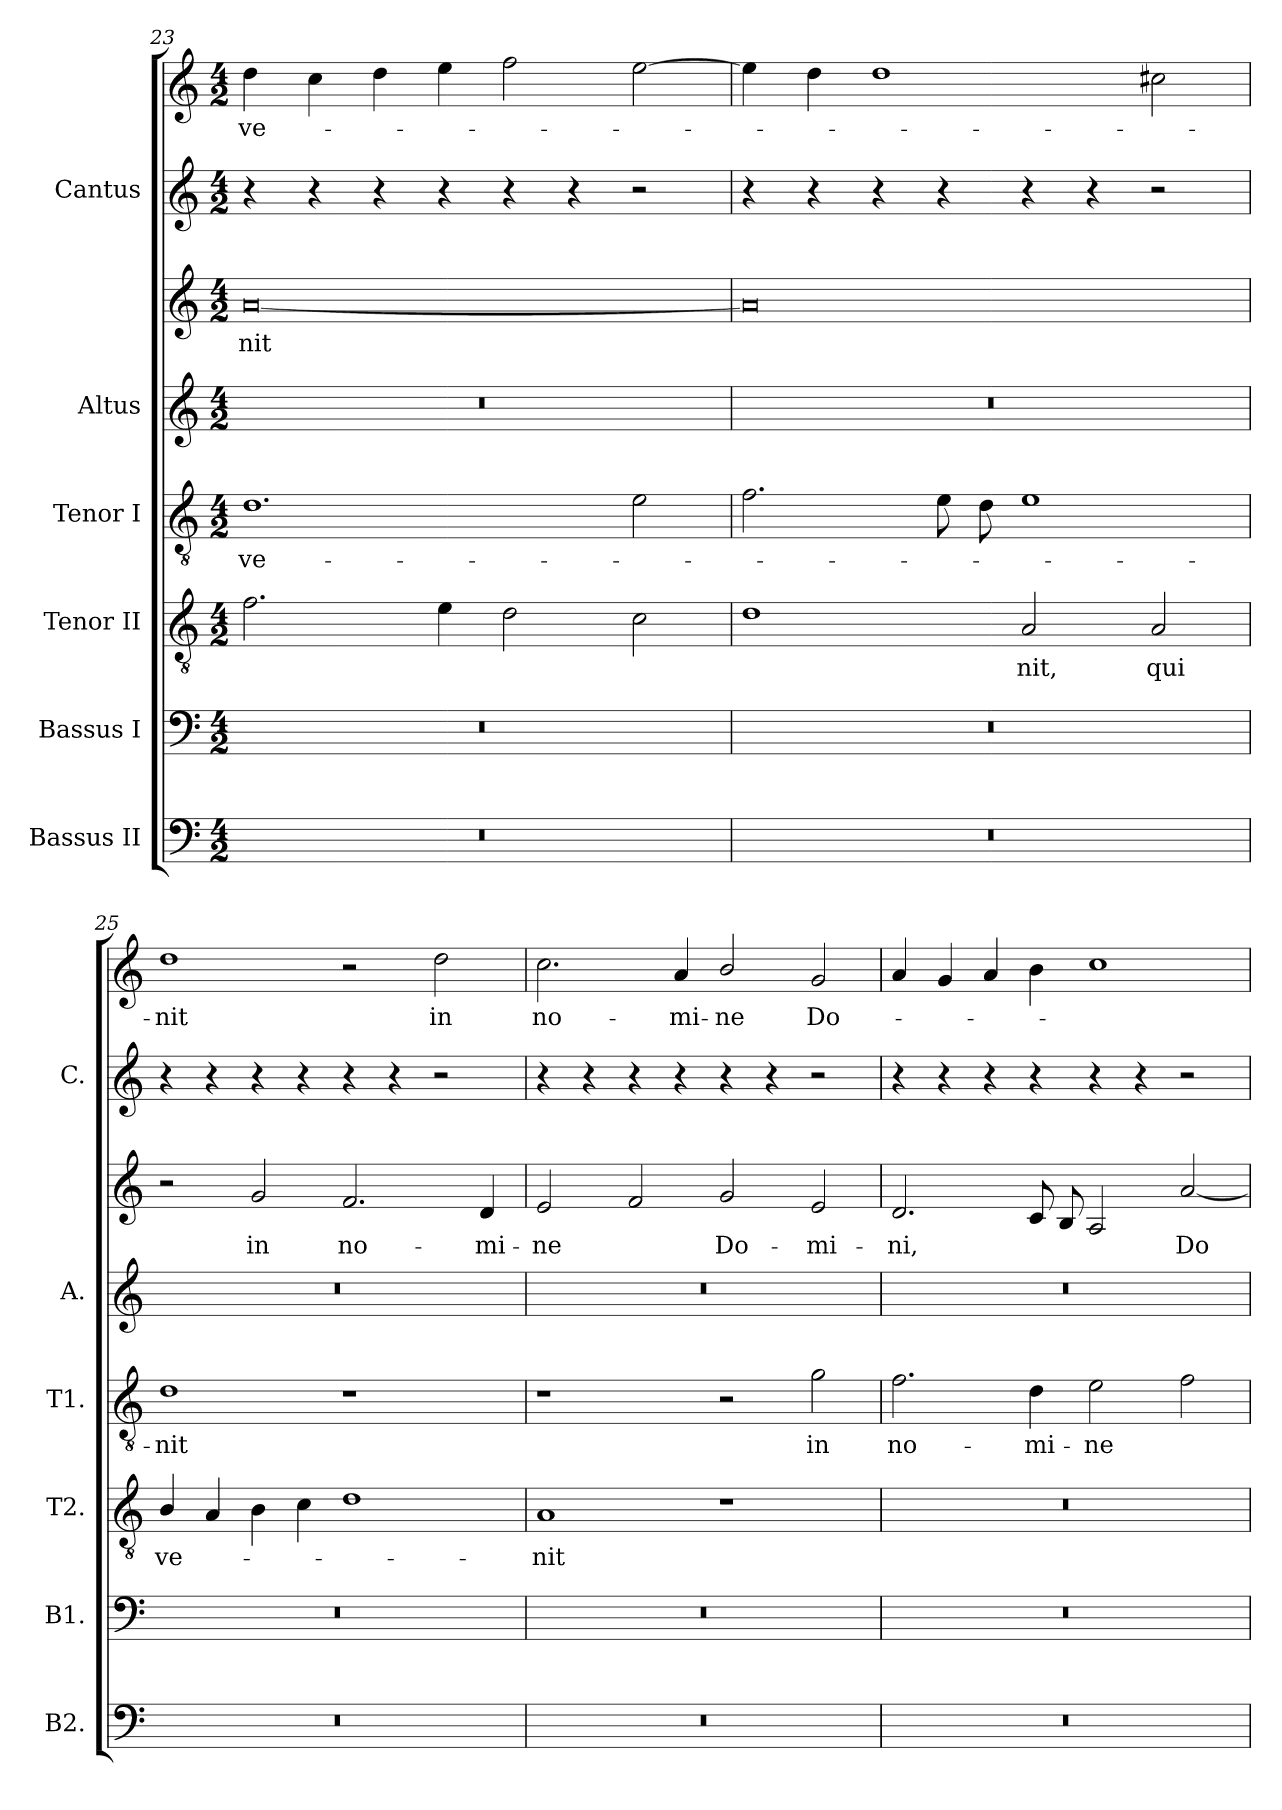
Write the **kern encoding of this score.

**kern	**kern	**kern	**text	**kern	**text	**kern	**kern	**text	**kern	**kern	**text
*part6	*part5	*part4	*part4	*part3	*part3	*part2	*part2	*part2	*part1	*part1	*part1
*staff8	*staff7	*staff6	*staff6	*staff5	*staff5	*staff4	*staff3	*staff3	*staff2	*staff1	*staff1
*I"Bassus II	*I"Bassus I	*I"Tenor II	*	*I"Tenor I	*	*I"Altus	*	*	*I"Cantus	*	*
*I'B2.	*I'B1.	*I'T2.	*	*I'T1.	*	*I'A.	*	*	*I'C.	*	*
*clefF4	*clefF4	*clefGv2	*	*clefGv2	*	*clefG2	*clefG2	*	*clefG2	*clefG2	*
*	*	*ITrd7c12	*	*ITrd7c12	*	*	*	*	*	*	*
*k[]	*k[]	*k[]	*	*k[]	*	*k[]	*k[]	*	*k[]	*k[]	*
*C:	*C:	*C:	*	*C:	*	*C:	*C:	*	*C:	*C:	*
*M4/2	*M4/2	*M4/2	*	*M4/2	*	*M4/2	*M4/2	*	*M4/2	*M4/2	*
=23	=23	=23	=23	=23	=23	=23	=23	=23	=23	=23	=23
!LO:N:vis=1	!LO:N:vis=1	!	!	!	!	!	!	!	!	!	!
!	!	!	!	!	!LO:LY:b:color=#000000	!LO:N:vis=1	!	!	!	!	!
!	!	!	!	!	!	!	!	!LO:LY:b:color=#000000	!	!	!
!	!	!	!	!	!	!	!	!	!	!	!LO:LY:b:color=#000000
0r	0r	2.Fi\	.	1.Di	ve-	0r	[0ai	-nit	4r	4ddi\	ve-
.	.	.	.	.	.	.	.	.	4r	4cci\	.
.	.	.	.	.	.	.	.	.	4r	4ddi\	.
.	.	4Ei\	.	.	.	.	.	.	4r	4eei\	.
.	.	2Di\	.	.	.	.	.	.	4r	2ffi\	.
.	.	.	.	.	.	.	.	.	4r	.	.
.	.	2Ci\	.	2Ei\	.	.	.	.	2r	[2eei\	.
!!LO:PB:g=z
=24	=24	=24	=24	=24	=24	=24	=24	=24	=24	=24	=24
!LO:N:vis=1	!LO:N:vis=1	!	!	!	!	!LO:N:vis=1	!	!	!	!	!
0r	0r	1Di	.	2.Fi\	.	0r	0ai]	.	4r	4eei\]	.
.	.	.	.	.	.	.	.	.	4r	4ddi\	.
.	.	.	.	.	.	.	.	.	4r	1ddi	.
.	.	.	.	8Ei\	.	.	.	.	4r	.	.
.	.	.	.	8Di\	.	.	.	.	.	.	.
!	!	!	!LO:LY:b:color=#000000	!	!	!	!	!	!	!	!
.	.	2AAi/	-nit,	1Ei	.	.	.	.	4r	.	.
.	.	.	.	.	.	.	.	.	4r	.	.
!	!	!	!LO:LY:b:color=#000000	!	!	!	!	!	!	!	!
.	.	2AAi/	qui	.	.	.	.	.	2r	2cc#Xi\	.
=25	=25	=25	=25	=25	=25	=25	=25	=25	=25	=25	=25
!LO:N:vis=1	!LO:N:vis=1	!	!	!	!	!	!	!	!	!	!
!	!	!	!LO:LY:b:color=#000000	!	!	!	!	!	!	!	!
!	!	!	!	!	!LO:LY:b:color=#000000	!LO:N:vis=1	!	!	!	!	!
!	!	!	!	!	!	!	!	!	!	!	!LO:LY:b:color=#000000
0r	0r	4BBi/	ve-	1Di	-nit	0r	2r	.	4r	1ddi	-nit
.	.	4AAi/	.	.	.	.	.	.	4r	.	.
!	!	!	!	!	!	!	!	!LO:LY:b:color=#000000	!	!	!
.	.	4BBi\	.	.	.	.	2gi/	in	4r	.	.
.	.	4Ci\	.	.	.	.	.	.	4r	.	.
!	!	!	!	!	!	!	!	!LO:LY:b:color=#000000	!	!	!
.	.	1Di	.	1r	.	.	2.fi/	no-	4r	2r	.
.	.	.	.	.	.	.	.	.	4r	.	.
!	!	!	!	!	!	!	!	!	!	!	!LO:LY:b:color=#000000
.	.	.	.	.	.	.	.	.	2r	2ddi\	in
!	!	!	!	!	!	!	!	!LO:LY:b:color=#000000	!	!	!
.	.	.	.	.	.	.	4di/	-mi-	.	.	.
=26	=26	=26	=26	=26	=26	=26	=26	=26	=26	=26	=26
!LO:N:vis=1	!LO:N:vis=1	!	!	!	!	!	!	!	!	!	!
!	!	!	!LO:LY:b:color=#000000	!	!	!LO:N:vis=1	!	!	!	!	!
!	!	!	!	!	!	!	!	!LO:LY:b:color=#000000	!	!	!
!	!	!	!	!	!	!	!	!	!	!	!LO:LY:b:color=#000000
0r	0r	1AAi	-nit	1r	.	0r	2ei/	-ne	4r	2.cci\	no-
.	.	.	.	.	.	.	.	.	4r	.	.
.	.	.	.	.	.	.	2fi/	.	4r	.	.
!	!	!	!	!	!	!	!	!	!	!	!LO:LY:b:color=#000000
.	.	.	.	.	.	.	.	.	4r	4ai/	-mi-
!	!	!	!	!	!	!	!	!LO:LY:b:color=#000000	!	!	!
!	!	!	!	!	!	!	!	!	!	!	!LO:LY:b:color=#000000
.	.	1r	.	2r	.	.	2gi/	Do-	4r	2bi/	-ne
.	.	.	.	.	.	.	.	.	4r	.	.
!	!	!	!	!	!LO:LY:b:color=#000000	!	!	!	!	!	!
!	!	!	!	!	!	!	!	!LO:LY:b:color=#000000	!	!	!
!	!	!	!	!	!	!	!	!	!	!	!LO:LY:b:color=#000000
.	.	.	.	2Gi\	in	.	2ei/	-mi-	2r	2gi/	Do-
=27	=27	=27	=27	=27	=27	=27	=27	=27	=27	=27	=27
!LO:N:vis=1	!LO:N:vis=1	!LO:N:vis=1	!	!	!	!	!	!	!	!	!
!	!	!	!	!	!LO:LY:b:color=#000000	!LO:N:vis=1	!	!	!	!	!
!	!	!	!	!	!	!	!	!LO:LY:b:color=#000000	!	!	!
0r	0r	0r	.	2.Fi\	no-	0r	2.di/	-ni,	4r	4ai/	.
.	.	.	.	.	.	.	.	.	4r	4gi/	.
.	.	.	.	.	.	.	.	.	4r	4ai/	.
!	!	!	!	!	!LO:LY:b:color=#000000	!	!	!	!	!	!
.	.	.	.	4Di\	-mi-	.	8ci/	.	4r	4bi\	.
.	.	.	.	.	.	.	8Bi/	.	.	.	.
!	!	!	!	!	!LO:LY:b:color=#000000	!	!	!	!	!	!
.	.	.	.	2Ei\	-ne	.	2Ai/	.	4r	1cci	.
.	.	.	.	.	.	.	.	.	4r	.	.
!	!	!	!	!	!	!	!	!LO:LY:b:color=#000000	!	!	!
.	.	.	.	2Fi\	.	.	[2ai/	Do-	2r	.	.
=	=	=	=	=	=	=	=	=	=	=	=
*-	*-	*-	*-	*-	*-	*-	*-	*-	*-	*-	*-
